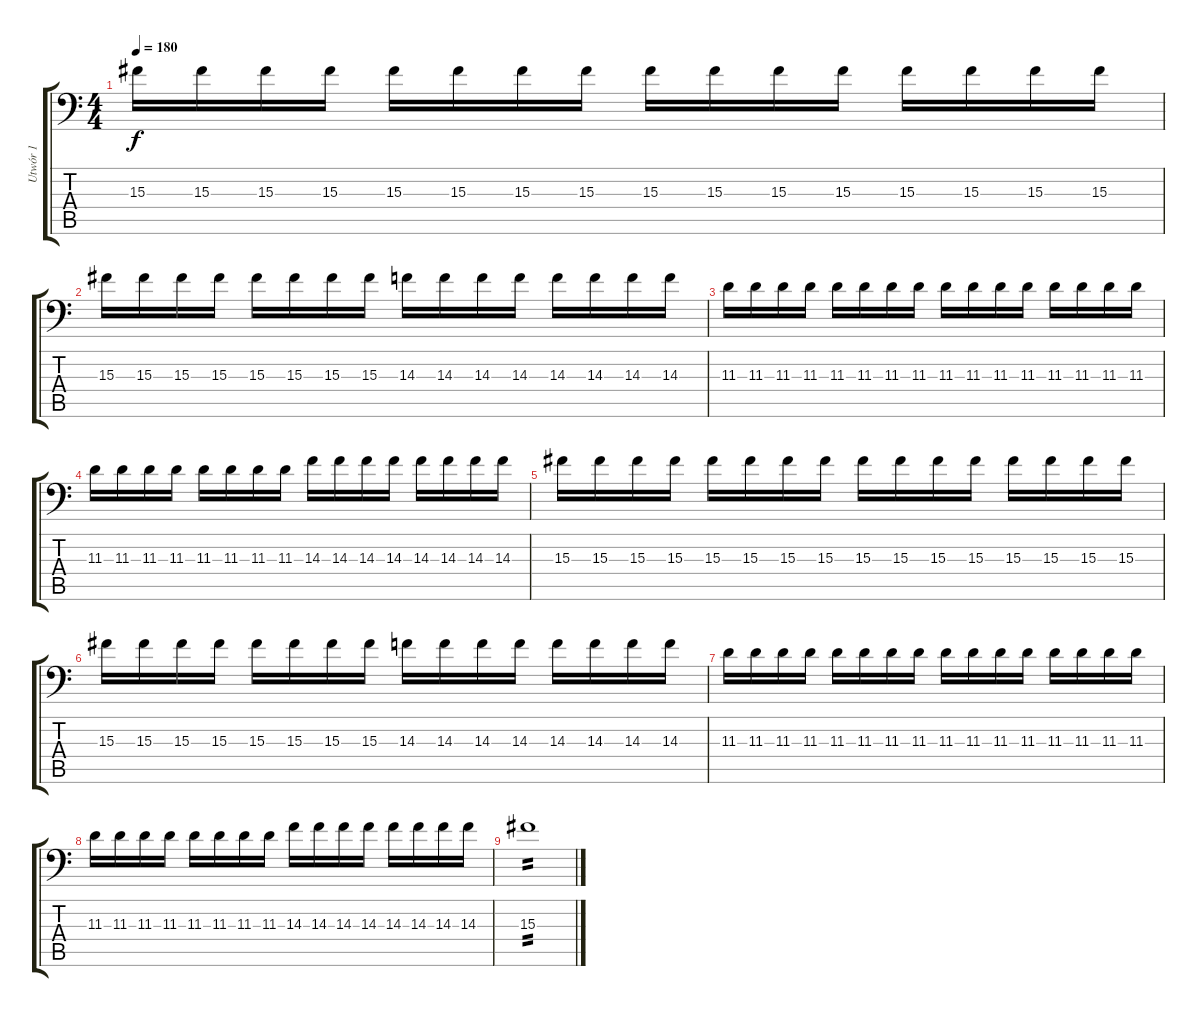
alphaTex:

\track ("Utwór 1" "Utwór 1") {instrument pad7halo}
\staff {score tabs}
\tuning (C4 G3 Eb3 Bb2 F2 Bb1) {hide}
\ts (4 4)
\tempo 180
\clef f4
\ks c
15.3.16{dy f} 15.3.16 15.3.16 15.3.16 15.3.16 15.3.16 15.3.16 15.3.16 15.3.16 15.3.16 15.3.16 15.3.16 15.3.16 15.3.16 15.3.16 15.3.16 |
15.3.16 15.3.16 15.3.16 15.3.16 15.3.16 15.3.16 15.3.16 15.3.16 14.3.16 14.3.16 14.3.16 14.3.16 14.3.16 14.3.16 14.3.16 14.3.16 |
11.3.16 11.3.16 11.3.16 11.3.16 11.3.16 11.3.16 11.3.16 11.3.16 11.3.16 11.3.16 11.3.16 11.3.16 11.3.16 11.3.16 11.3.16 11.3.16 |
11.3.16 11.3.16 11.3.16 11.3.16 11.3.16 11.3.16 11.3.16 11.3.16 14.3.16 14.3.16 14.3.16 14.3.16 14.3.16 14.3.16 14.3.16 14.3.16 |
15.3.16 15.3.16 15.3.16 15.3.16 15.3.16 15.3.16 15.3.16 15.3.16 15.3.16 15.3.16 15.3.16 15.3.16 15.3.16 15.3.16 15.3.16 15.3.16 |
15.3.16 15.3.16 15.3.16 15.3.16 15.3.16 15.3.16 15.3.16 15.3.16 14.3.16 14.3.16 14.3.16 14.3.16 14.3.16 14.3.16 14.3.16 14.3.16 |
11.3.16 11.3.16 11.3.16 11.3.16 11.3.16 11.3.16 11.3.16 11.3.16 11.3.16 11.3.16 11.3.16 11.3.16 11.3.16 11.3.16 11.3.16 11.3.16 |
11.3.16 11.3.16 11.3.16 11.3.16 11.3.16 11.3.16 11.3.16 11.3.16 14.3.16 14.3.16 14.3.16 14.3.16 14.3.16 14.3.16 14.3.16 14.3.16 |
15.3.1{tp 2}
